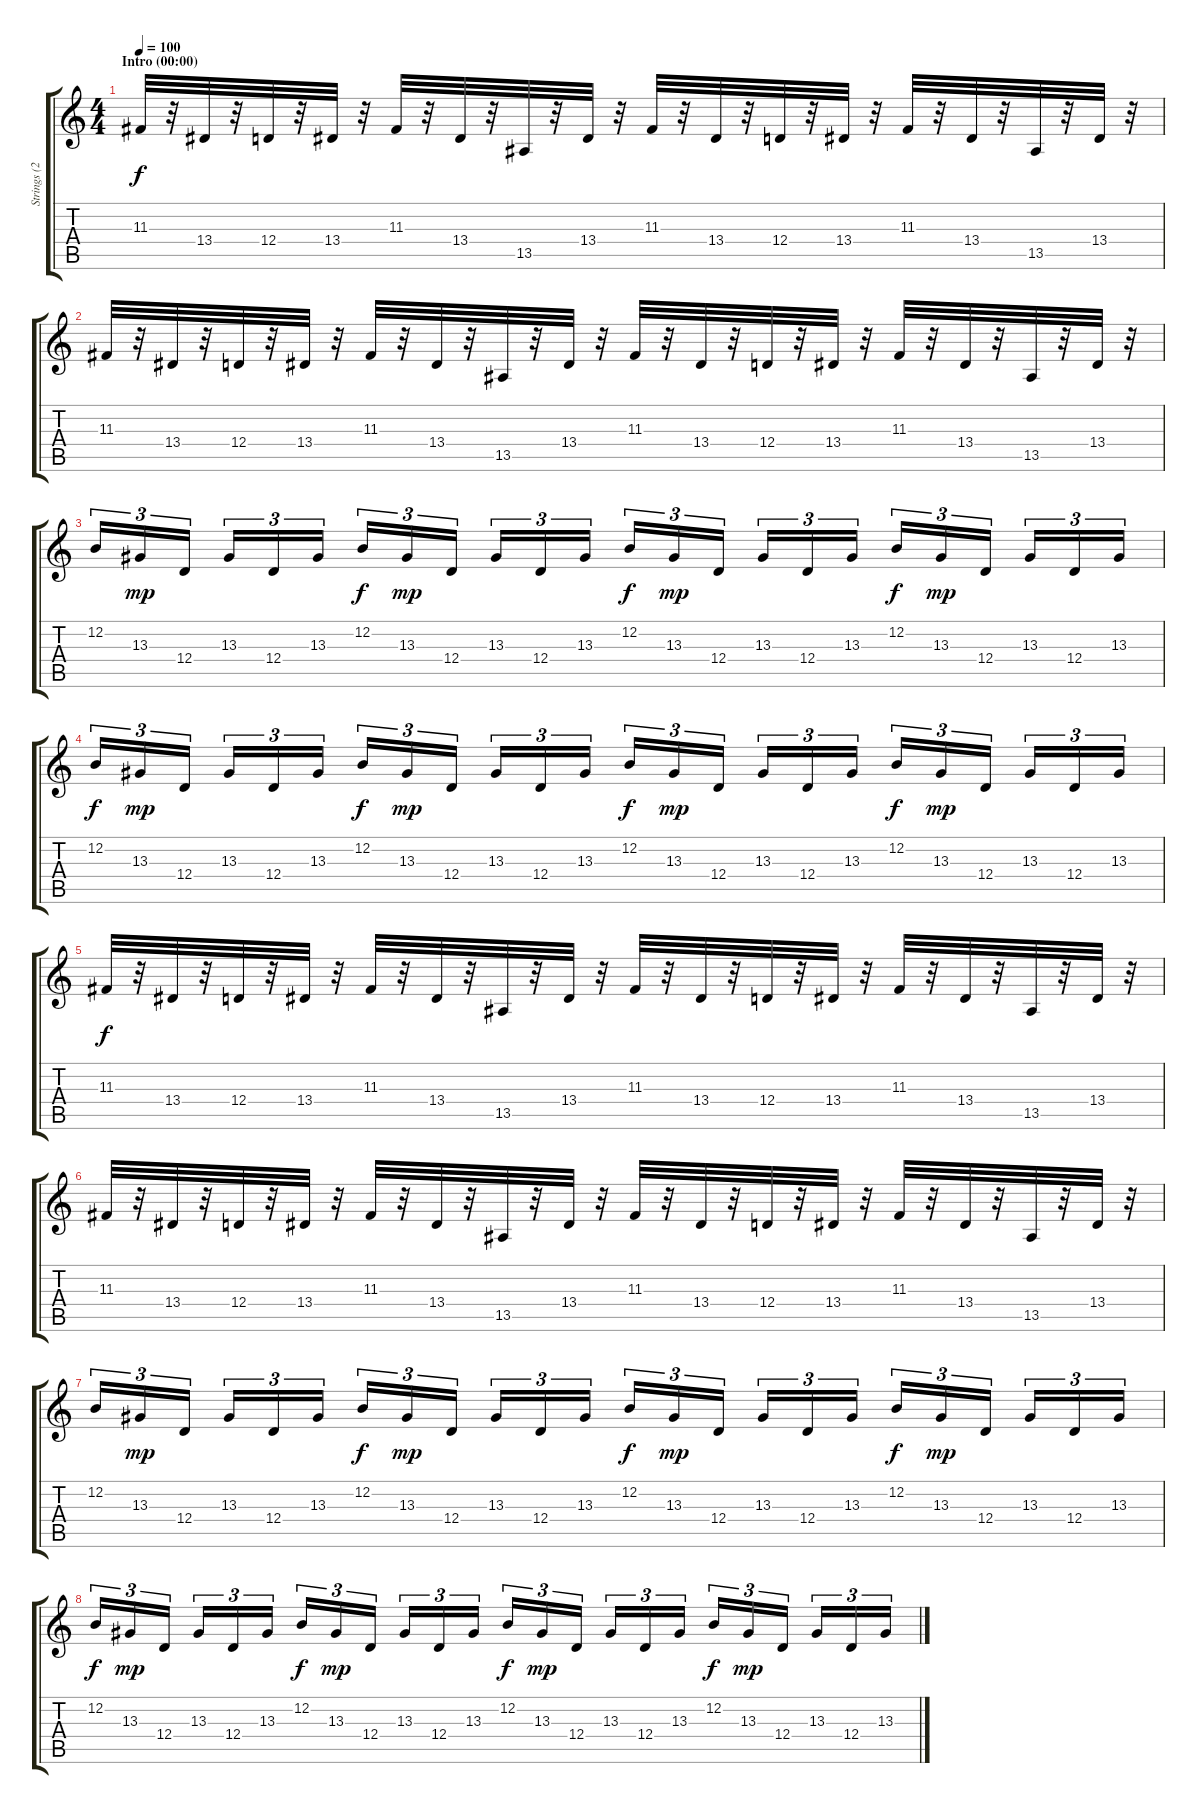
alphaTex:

\track ("Strings (2)" "Strings (2") {instrument tremolostrings}
\staff {score tabs}
\tuning (E4 B3 G3 D3 A2 E2) {hide}
\ts (4 4)
\section ("" "Intro (00:00)")
\tempo 100
\clef g2
\ks c
11.3.32{dy f instrument tremolostrings} r.32 13.4.32 r.32 12.4.32 r.32 13.4.32 r.32 11.3.32 r.32 13.4.32 r.32 13.5.32 r.32 13.4.32 r.32 11.3.32 r.32 13.4.32 r.32 12.4.32 r.32 13.4.32 r.32 11.3.32 r.32 13.4.32 r.32 13.5.32 r.32 13.4.32 r.32 |
11.3.32 r.32 13.4.32 r.32 12.4.32 r.32 13.4.32 r.32 11.3.32 r.32 13.4.32 r.32 13.5.32 r.32 13.4.32 r.32 11.3.32 r.32 13.4.32 r.32 12.4.32 r.32 13.4.32 r.32 11.3.32 r.32 13.4.32 r.32 13.5.32 r.32 13.4.32 r.32 |
12.2.16{tu (3 2)} 13.3.16{tu (3 2) dy mp} 12.4.16{tu (3 2)} 13.3.16{tu (3 2)} 12.4.16{tu (3 2)} 13.3.16{tu (3 2)} 12.2.16{tu (3 2) dy f} 13.3.16{tu (3 2) dy mp} 12.4.16{tu (3 2)} 13.3.16{tu (3 2)} 12.4.16{tu (3 2)} 13.3.16{tu (3 2)} 12.2.16{tu (3 2) dy f} 13.3.16{tu (3 2) dy mp} 12.4.16{tu (3 2)} 13.3.16{tu (3 2)} 12.4.16{tu (3 2)} 13.3.16{tu (3 2)} 12.2.16{tu (3 2) dy f} 13.3.16{tu (3 2) dy mp} 12.4.16{tu (3 2)} 13.3.16{tu (3 2)} 12.4.16{tu (3 2)} 13.3.16{tu (3 2)} |
12.2.16{tu (3 2) dy f} 13.3.16{tu (3 2) dy mp} 12.4.16{tu (3 2)} 13.3.16{tu (3 2)} 12.4.16{tu (3 2)} 13.3.16{tu (3 2)} 12.2.16{tu (3 2) dy f} 13.3.16{tu (3 2) dy mp} 12.4.16{tu (3 2)} 13.3.16{tu (3 2)} 12.4.16{tu (3 2)} 13.3.16{tu (3 2)} 12.2.16{tu (3 2) dy f} 13.3.16{tu (3 2) dy mp} 12.4.16{tu (3 2)} 13.3.16{tu (3 2)} 12.4.16{tu (3 2)} 13.3.16{tu (3 2)} 12.2.16{tu (3 2) dy f} 13.3.16{tu (3 2) dy mp} 12.4.16{tu (3 2)} 13.3.16{tu (3 2)} 12.4.16{tu (3 2)} 13.3.16{tu (3 2)} |
11.3.32{dy f} r.32 13.4.32 r.32 12.4.32 r.32 13.4.32 r.32 11.3.32 r.32 13.4.32 r.32 13.5.32 r.32 13.4.32 r.32 11.3.32 r.32 13.4.32 r.32 12.4.32 r.32 13.4.32 r.32 11.3.32 r.32 13.4.32 r.32 13.5.32 r.32 13.4.32 r.32 |
11.3.32 r.32 13.4.32 r.32 12.4.32 r.32 13.4.32 r.32 11.3.32 r.32 13.4.32 r.32 13.5.32 r.32 13.4.32 r.32 11.3.32 r.32 13.4.32 r.32 12.4.32 r.32 13.4.32 r.32 11.3.32 r.32 13.4.32 r.32 13.5.32 r.32 13.4.32 r.32 |
12.2.16{tu (3 2)} 13.3.16{tu (3 2) dy mp} 12.4.16{tu (3 2)} 13.3.16{tu (3 2)} 12.4.16{tu (3 2)} 13.3.16{tu (3 2)} 12.2.16{tu (3 2) dy f} 13.3.16{tu (3 2) dy mp} 12.4.16{tu (3 2)} 13.3.16{tu (3 2)} 12.4.16{tu (3 2)} 13.3.16{tu (3 2)} 12.2.16{tu (3 2) dy f} 13.3.16{tu (3 2) dy mp} 12.4.16{tu (3 2)} 13.3.16{tu (3 2)} 12.4.16{tu (3 2)} 13.3.16{tu (3 2)} 12.2.16{tu (3 2) dy f} 13.3.16{tu (3 2) dy mp} 12.4.16{tu (3 2)} 13.3.16{tu (3 2)} 12.4.16{tu (3 2)} 13.3.16{tu (3 2)} |
12.2.16{tu (3 2) dy f} 13.3.16{tu (3 2) dy mp} 12.4.16{tu (3 2)} 13.3.16{tu (3 2)} 12.4.16{tu (3 2)} 13.3.16{tu (3 2)} 12.2.16{tu (3 2) dy f} 13.3.16{tu (3 2) dy mp} 12.4.16{tu (3 2)} 13.3.16{tu (3 2)} 12.4.16{tu (3 2)} 13.3.16{tu (3 2)} 12.2.16{tu (3 2) dy f} 13.3.16{tu (3 2) dy mp} 12.4.16{tu (3 2)} 13.3.16{tu (3 2)} 12.4.16{tu (3 2)} 13.3.16{tu (3 2)} 12.2.16{tu (3 2) dy f} 13.3.16{tu (3 2) dy mp} 12.4.16{tu (3 2)} 13.3.16{tu (3 2)} 12.4.16{tu (3 2)} 13.3.16{tu (3 2)}
